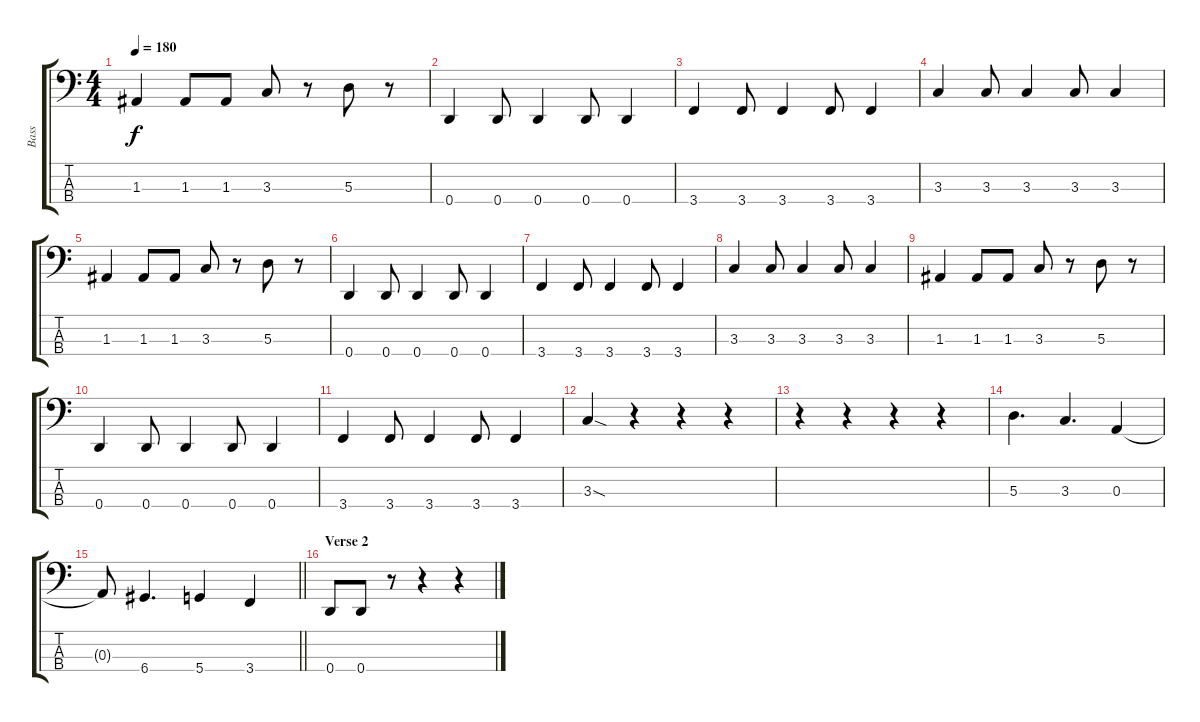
\track ("Bass" "Bass") {instrument electricbasspick}
\staff {score tabs}
\tuning (G2 D2 A1 D1) {hide}
\ts (4 4)
\tempo 180
\clef f4
\ks c
1.3.4{dy f} 1.3.8 1.3.8 3.3.8 r.8 5.3.8 r.8 |
0.4.4 0.4.8 0.4.4 0.4.8 0.4.4 |
3.4.4 3.4.8 3.4.4 3.4.8 3.4.4 |
3.3.4 3.3.8 3.3.4 3.3.8 3.3.4 |
1.3.4 1.3.8 1.3.8 3.3.8 r.8 5.3.8 r.8 |
0.4.4 0.4.8 0.4.4 0.4.8 0.4.4 |
3.4.4 3.4.8 3.4.4 3.4.8 3.4.4 |
3.3.4 3.3.8 3.3.4 3.3.8 3.3.4 |
1.3.4 1.3.8 1.3.8 3.3.8 r.8 5.3.8 r.8 |
0.4.4 0.4.8 0.4.4 0.4.8 0.4.4 |
3.4.4 3.4.8 3.4.4 3.4.8 3.4.4 |
3.3{sod}.4 r.4 r.4 r.4 |
r.4 r.4 r.4 r.4 |
5.3.4{d} 3.3.4{d} 0.3.4 |
\barLineRight lightlight
0.3{t}.8 6.4.4{d} 5.4.4 3.4.4 |
\section ("" "Verse 2")
0.4.8 0.4.8 r.8 r.4 r.4
